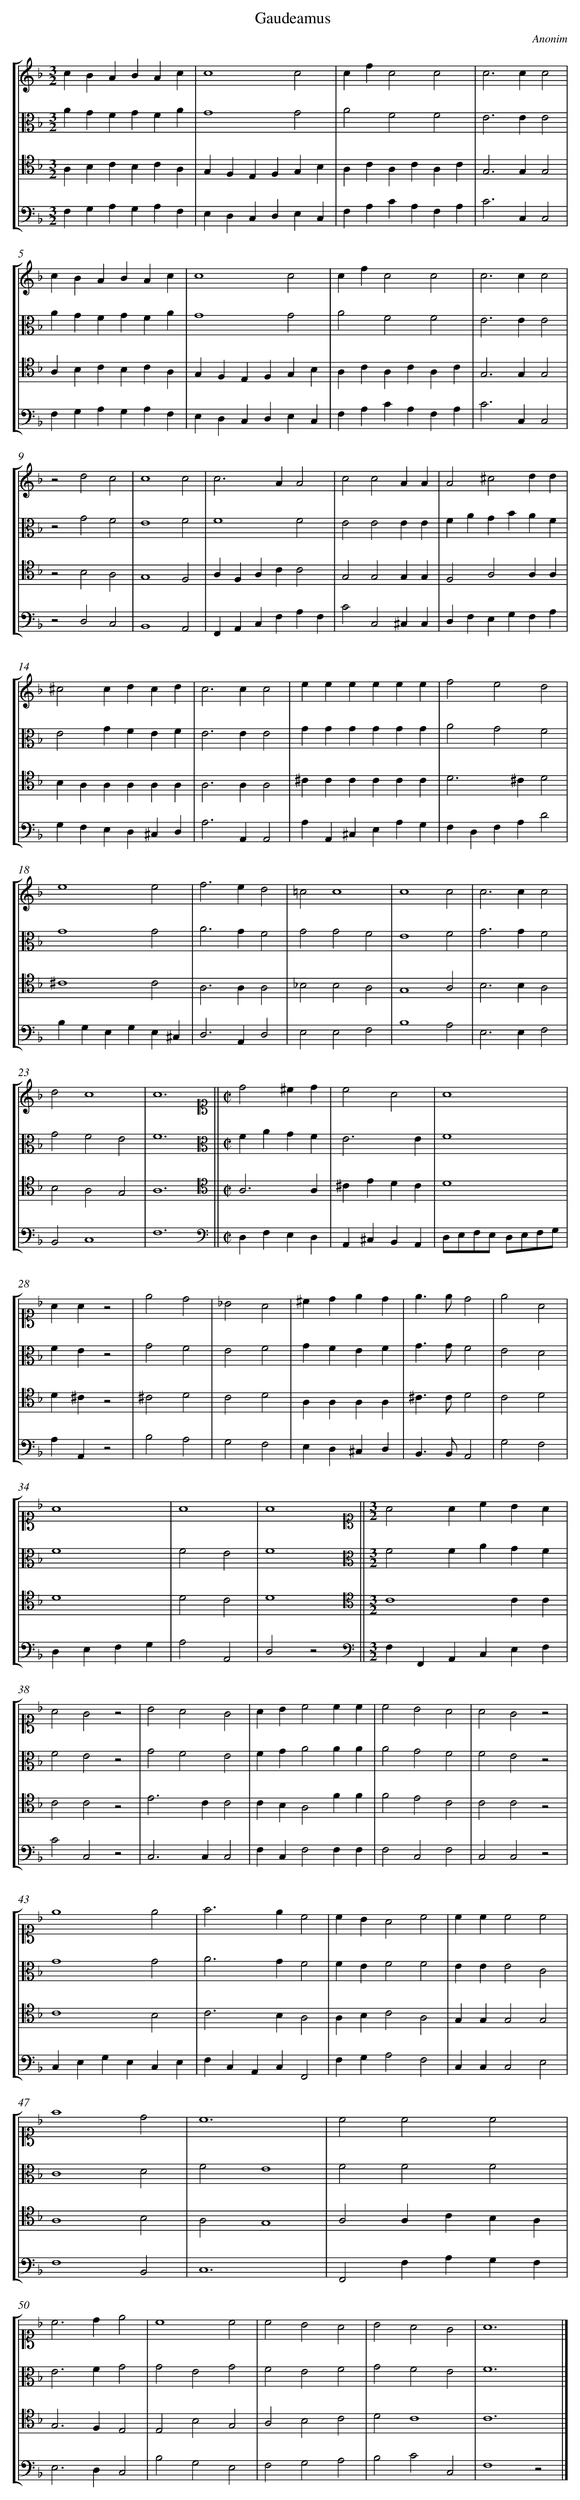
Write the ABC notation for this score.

X:1
T: Gaudeamus
C: Anonim
L: 1/4
M: 3/2
%%staves [1 2 3 4]
V: 1
V: 2 clef=alto
V: 3 clef=tenor
V: 4 clef=bass
K: F
[V:1] cBABAc |
[V:2] AGFGFA |
[V:3] A,B,CB,CA, |
[V:4] F,G,A,G,A,F, |
[V:1] c4c2 |
[V:2] G4G2 |
[V:3] G,F,E,F,G,B, |
[V:4] E,D,C,D,E,C, |
[V:1] cfc2c2 |
[V:2] A2F2F2 |
[V:3] A,CA,CA,C |
[V:4] F,A,CA,F,A, |
[V:1] c2>c2c2 |
[V:2] E2>E2E2 |
[V:3] G,2>G,2G,2 |
[V:4] C2>C,2C,2 |
[V:1] cBABAc |
[V:2] AGFGFA |
[V:3] A,B,CB,CA, |
[V:4] F,G,A,G,A,F, |
[V:1] c4c2 |
[V:2] G4G2 |
[V:3] G,F,E,F,G,B, |
[V:4] E,D,C,D,E,C, |
[V:1] cfc2c2 |
[V:2] A2F2F2 |
[V:3] A,CA,CA,C |
[V:4] F,A,CA,F,A, |
[V:1] c2>c2c2 |
[V:2] E2>E2E2 |
[V:3] G,2>G,2G,2 |
[V:4] C2>C,2C,2 |
[V:1] z2d2c2 |
[V:2] z2G2F2 |
[V:3] z2B,2A,2 |
[V:4] z2D,2C,2 |
[V:1] c4c2 |
[V:2] E4F2 |
[V:3] G,4F,2 |
[V:4] B,,4A,,2 |
[V:1] c2>A2A2 |
[V:2] F4F2 |
[V:3] A,F,A,CC2 |
[V:4] F,,A,,C,F,A,F, |
[V:1] c2c2AA |
[V:2] E2E2EE |
[V:3] G,2G,2G,G, |
[V:4] C2C,2^C,C, |
[V:1] A2^c2dd |
[V:2] FAGBAF |
[V:3] F,2A,2A,A, |
[V:4] D,F,E,G,F,A, |
[V:1] ^c2cdcd |
[V:2] E2GFEF |
[V:3] B,A,A,A,A,A, |
[V:4] G,F,E,D,^C,D, |
[V:1] c2>c2c2 |
[V:2] E2>E2E2 |
[V:3] A,2>A,2A,2 |
[V:4] A,2>A,,2A,,2 |
[V:1] eeeeee |
[V:2] GGGGGG |
[V:3] ^CCCCCC |
[V:4] A,A,,^C,E,A,G, |
[V:1] f2e2d2 |
[V:2] A2G2F2 |
[V:3] D2>^C2D2 |
[V:4] F,D,F,A,D2 |
[V:1] e4e2 |
[V:2] G4G2 |
[V:3] ^C4C2 |
[V:4] B,G,E,G,E,^C, |
[V:1] f2>e2d2 |
[V:2] A2>G2F2 |
[V:3] A,2>A,2A,2 |
[V:4] D,2>A,,2D,2 |
[V:1] =c2c4 |
[V:2] G2G2F2 |
[V:3] _B,2B,2A,2 |
[V:4] E,2E,2F,2 |
[V:1] c4c2 |
[V:2] E4F2 |
[V:3] G,4A,2 |
[V:4] B,4A,2 |
[V:1] c2>c2c2 |
[V:2] G2>G2F2 |
[V:3] B,2>B,2A,2 |
[V:4] E,2>E,2F,2 |
[V:1] d2c4 |
[V:2] G2F2E2 |
[V:3] B,2A,2G,2 |
[V:4] B,,2C,4 |
[V:1] c6 ||
[V:2] F6 ||
[V:3] A,6 ||
[V:4] F,6 ||
[V:1]  [K:F] [K:clef=C1][M:C|]d2^cd |
[V:2]  [K:F] [K:clef=alto][M:C|]FAGF |
[V:3]  [K:F] [K:clef=tenor][M:C|]A,3A, |
[V:4]  [K:F] [K:clef=bass][M:C|]D,F,E,D, |
[V:1] c2A2 |
[V:2] E3E |
[V:3] ^CEDC |
[V:4] A,,^C,B,,A,, |
[V:1] A4 |
[V:2] F4 |
[V:3] D4 |
[V:4] D,/E,/F,/E,/ D,/E,/F,/G,/ |
[V:1] AAz2 |
[V:2] FEz2 |
[V:3] D^Cz2 |
[V:4] A,A,,z2 |
[V:1] e2d2 |
[V:2] G2F2 |
[V:3] ^C2D2 |
[V:4] B,2A,2 |
[V:1] _B2A2 |
[V:2] E2F2 |
[V:3] C2D2 |
[V:4] G,2F,2 |
[V:1] ^cded |
[V:2] GFEF |
[V:3] A,A,A,A, |
[V:4] E,D,^C,D, |
[V:1] e>ed2 |
[V:2] G>GF2 |
[V:3] ^C>CD2 |
[V:4] B,,>B,,A,,2 |
[V:1] e2A2 |
[V:2] E2D2 |
[V:3] C2D2 |
[V:4] G,2F,2 |
[V:1] A4 |
[V:2] F4 |
[V:3] D4 |
[V:4] D,E,F,G, |
[V:1] A4 |
[V:2] F2E2 |
[V:3] D2C2 |
[V:4] A,2A,,2 |
[V:1] A4 ||
[V:2] F4 ||
[V:3] D4 ||
[V:4] D,2z2 ||
[V:1]  [K:F] [K:clef=C1][M:3/2]A2AcBA |
[V:2]  [K:F] [K:clef=alto][M:3/2]F2FAGF |
[V:3]  [K:F] [K:clef=tenor][M:3/2]C4CC |
[V:4]  [K:F] [K:clef=bass][M:3/2]F,F,,A,,C,E,F, |
[V:1] A2G2z2 |
[V:2] F2E2z2 |
[V:3] C2C2z2 |
[V:4] C2C,2z2 |
[V:1] B2A2G2 |
[V:2] G2F2E2 |
[V:3] E2>C2C2 |
[V:4] C,2>C,2C,2 |
[V:1] ABc2cc |
[V:2] FGA2AA |
[V:3] CB,A,2FF |
[V:4] F,C,F,2F,F, |
[V:1] c2B2A2 |
[V:2] A2G2F2 |
[V:3] F2E2C2 |
[V:4] F,2C,2F,2 |
[V:1] A2G2z2 |
[V:2] F2E2z2 |
[V:3] C2C2z2 |
[V:4] C,2C,2z2 |
[V:1] e4e2 |
[V:2] G4G2 |
[V:3] C4B,2 |
[V:4] C,E,G,E,C,E, |
[V:1] f2>e2c2 |
[V:2] A2>G2F2 |
[V:3] C2>B,2A,2 |
[V:4] F,C,A,,C,F,,2 |
[V:1] cBA2c2 |
[V:2] FEF2F2 |
[V:3] A,B,C2A,2 |
[V:4] F,G,A,2F,2 |
[V:1] ccc2c2 |
[V:2] EEE2C2 |
[V:3] G,G,G,2G,2 |
[V:4] C,C,C,2E,2 |
[V:1] f4d2 |
[V:2] C4D2 |
[V:3] A,4B,2 |
[V:4] F,4B,,2 |
[V:1] c6 |
[V:2] F2E4 |
[V:3] A,2G,4 |
[V:4] C,6 |
[V:1] c2c2c2 |
[V:2] F2F2F2 |
[V:3] A,2A,CB,A, |
[V:4] F,,2F,A,G,F, |
[V:1] c2>d2e2 |
[V:2] E2>F2G2 |
[V:3] G,2>F,2E,2 |
[V:4] E,2>D,2C,2 |
[V:1] c4c2 |
[V:2] G2E2G2 |
[V:3] E,2B,2G,2 |
[V:4] B,2G,2E,2 |
[V:1] c2B2A2 |
[V:2] F2E2F2 |
[V:3] A,2B,2C2 |
[V:4] F,2G,2A,2 |
[V:1] B2A2G2 |
[V:2] G2F2E2 |
[V:3] D2C4 |
[V:4] B,2C2C,2 |
[V:1] A6 |]
[V:2] F6 |]
[V:3] C6 |]
[V:4] F,4z2 |]
